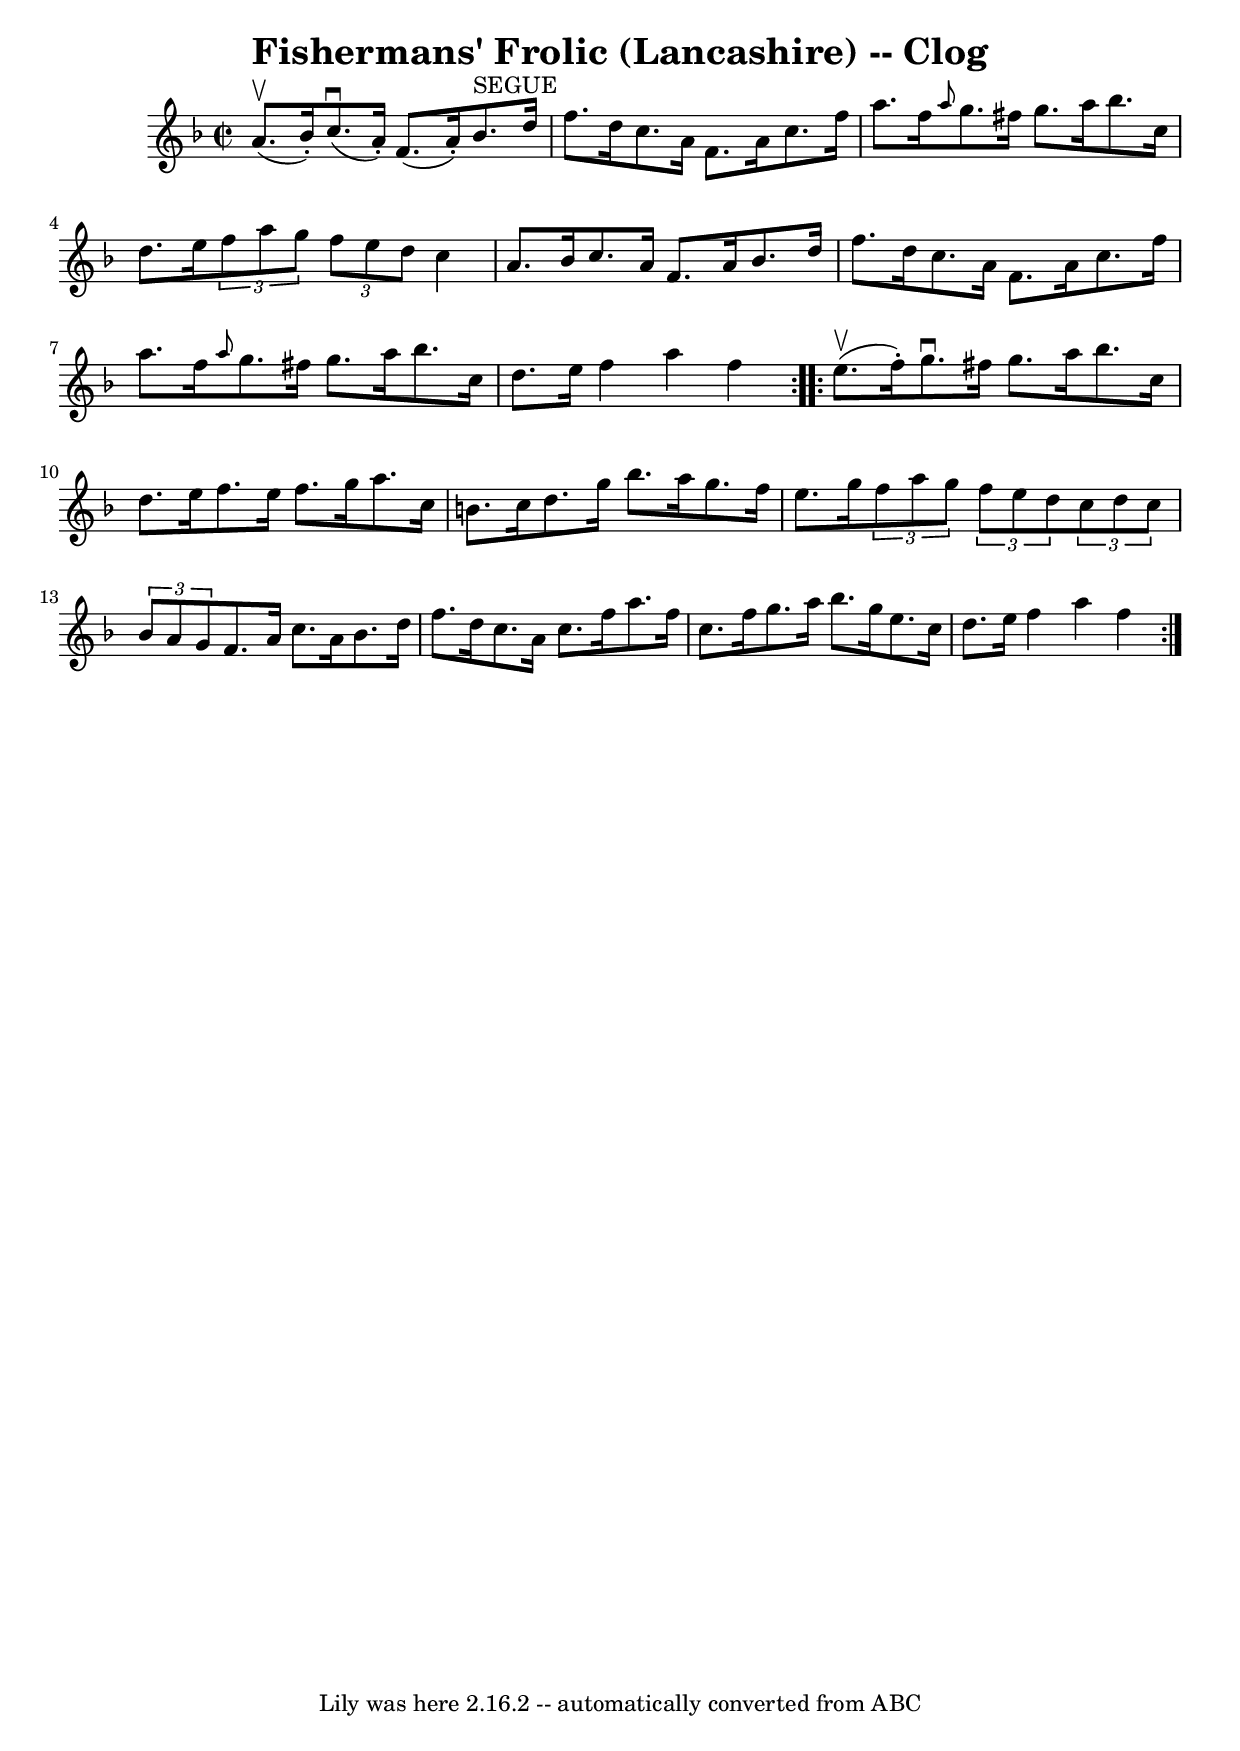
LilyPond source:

\version "2.7.40"
\include "Mammoth.ily"
\header {
	book = "Ryan's Mammoth Collection"
	crossRefNumber = "1"
	footnotes = "\\\\160 953"
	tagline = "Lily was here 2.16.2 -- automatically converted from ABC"
	title = "Fishermans' Frolic (Lancashire) -- Clog"
}
voicedefault =  {
\set Score.defaultBarType = "empty"

\repeat volta 2 {
\override Staff.TimeSignature #'style = #'C
 \time 2/2 \key f \major a'8.^\upbow(bes'16 -.) |
 c''8. 
^\downbow(a'16 -.) f'8. (a'16 -.) bes'8.^"SEGUE" d''16    
f''8. d''16    |
 c''8. a'16 f'8. a'16 c''8. f''16    
a''8. f''16    |
     \grace { a''8  } g''8. fis''16 g''8.  
 a''16 bes''8. c''16 d''8. e''16    |
   \times 2/3 { f''8 
 a''8 g''8  }   \times 2/3 { f''8 e''8 d''8  } c''4 a'8.    
bes'16    |
 c''8. a'16 f'8. a'16 bes'8. d''16    
f''8. d''16    |
 c''8. a'16 f'8. a'16 c''8. f''16    
a''8. f''16    |
 \grace { a''8  } g''8. fis''16 g''8.    
a''16 bes''8. c''16 d''8. e''16    |
 f''4 a''4    
f''4  }     \repeat volta 2 { e''8.^\upbow(f''16 -.) |
 g''8. 
^\downbow fis''16 g''8. a''16 bes''8. c''16 d''8. e''16    
|
 f''8. e''16 f''8. g''16 a''8. c''16 b'8. c''16  
  |
 d''8. g''16 bes''8. a''16 g''8. f''16 e''8.    
g''16    |
     \times 2/3 { f''8 a''8 g''8  }   \times 2/3 {   
f''8 e''8 d''8  }   \times 2/3 { c''8 d''8 c''8  }   \times 2/3 { 
 bes'8 a'8 g'8  }   |
 f'8. a'16 c''8. a'16 bes'8. 
 d''16 f''8. d''16    |
 c''8. a'16 c''8. f''16    
a''8. f''16 c''8. f''16    |
 g''8. a''16 bes''8.    
g''16 e''8. c''16 d''8. e''16    |
 f''4 a''4 f''4  
}   
}

\score{
    <<

	\context Staff="default"
	{
	    \voicedefault 
	}

    >>
	\layout {
	}
	\midi {}
}
